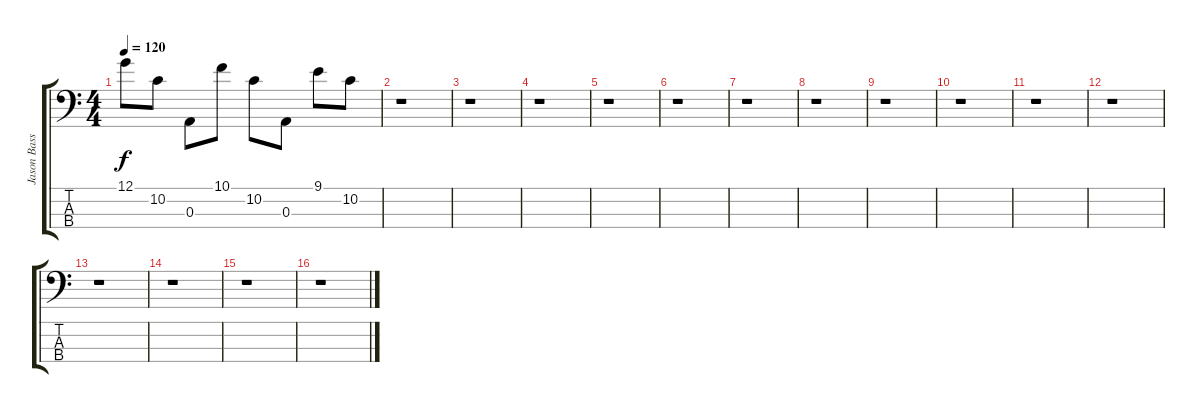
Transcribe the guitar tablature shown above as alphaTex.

\track ("Jason Bass" "Jason Bass") {instrument electricbasspick}
\staff {score tabs}
\tuning (G2 D2 A1 E1) {hide}
\ts (4 4)
\tempo 120
\clef f4
\ks c
12.1.8{dy f} 10.2.8 0.3.8 10.1.8 10.2.8 0.3.8 9.1.8 10.2.8 |
r.1 |
r.1 |
r.1 |
r.1 |
r.1 |
r.1 |
r.1 |
r.1 |
r.1 |
r.1 |
r.1 |
r.1 |
r.1 |
r.1 |
r.1
